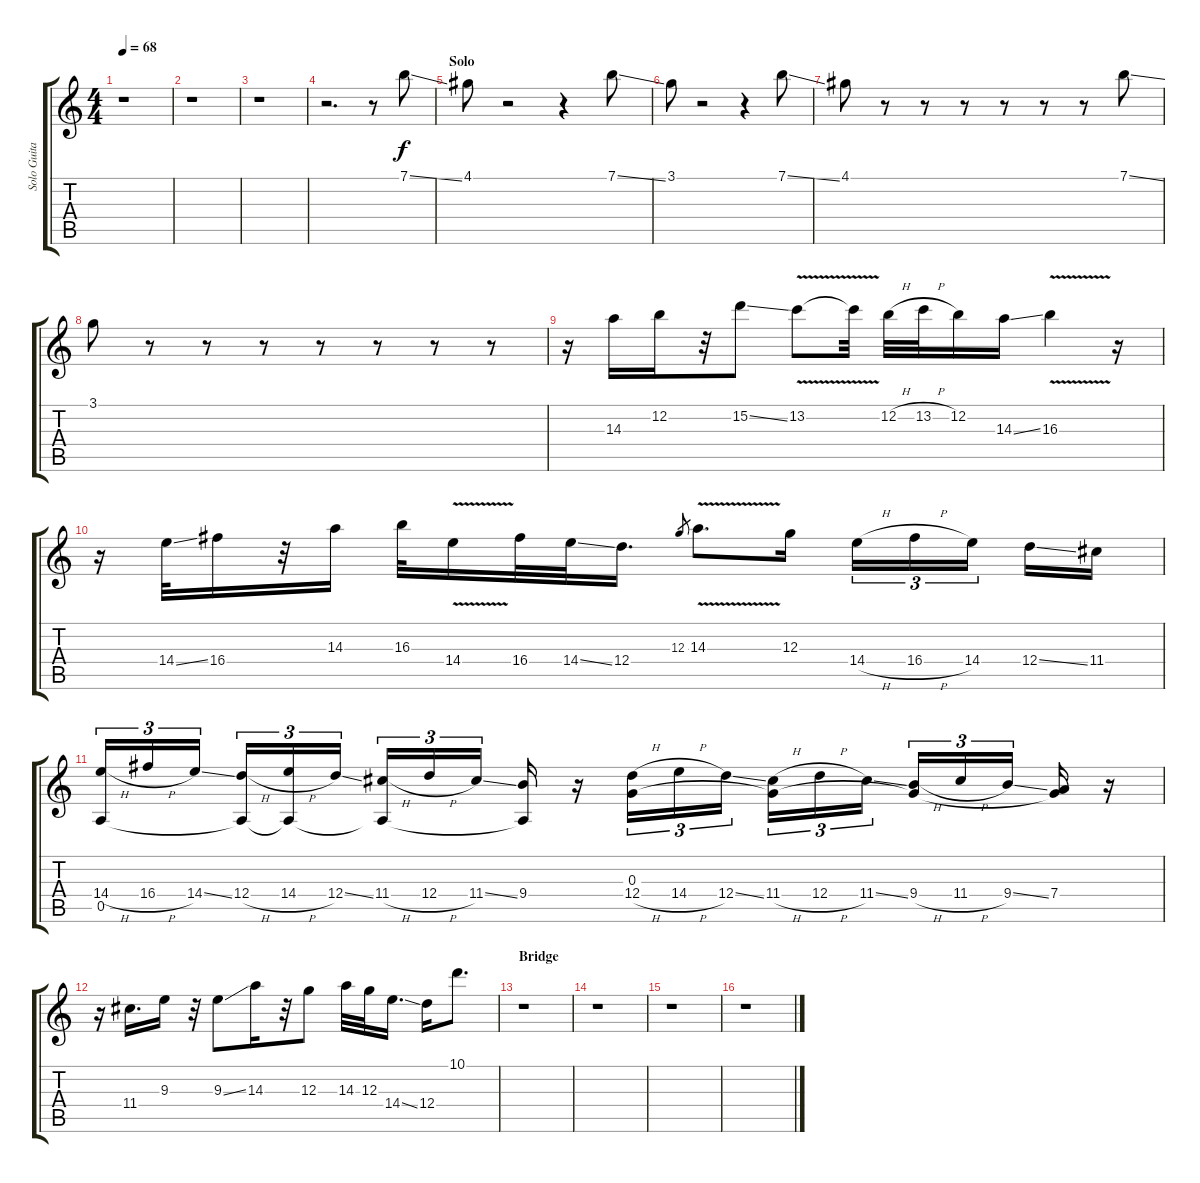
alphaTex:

\track ("Solo Guitar" "Solo Guita") {instrument distortionguitar}
\staff {score tabs}
\tuning (E4 B3 G3 D3 A2 E2) {hide}
\ts (4 4)
\tempo 68
\clef g2
\ks c
r.1{dy f} |
r.1 |
r.1 |
r.2{d} r.8 7.1{ss}.8 |
\section ("" "Solo")
4.1.8 r.2 r.4 7.1{ss}.8 |
3.1.8 r.2 r.4 7.1{ss}.8 |
4.1.8 r.8 r.8 r.8 r.8 r.8 r.8 7.1{ss}.8 |
3.1.8 r.8 r.8 r.8 r.8 r.8 r.8 r.8 |
r.16 14.3.16 12.2.16 r.32 15.2{ss}.8 13.2{v}.8 13.2{t}.32 12.2{h}.32 13.2{h}.32 12.2.16 14.3{ss}.16 16.3{v}.4 r.16 |
r.16 14.4{ss}.32 16.4.16 r.32 14.3.16 16.3.32 14.4{v}.16 16.4.32 14.4{ss}.32 12.4.16{d} 12.3.8{gr} 14.3{v}.8{d} 12.3.16 14.4{h}.16{tu (3 2)} 16.4{h}.16{tu (3 2)} 14.4.16{tu (3 2)} 12.4{ss}.16 11.4.16 |
(14.4{h} 0.5).16{tu (3 2)} 16.4{h}.16{tu (3 2)} 14.4{ss}.16{tu (3 2)} (12.4{h} 0.5{t}).16{tu (3 2)} (14.4{h} 0.5{t}).16{tu (3 2)} 12.4{ss}.16{tu (3 2)} (11.4{h} 0.5{t}).16{tu (3 2)} 12.4{h}.16{tu (3 2)} 11.4{ss}.16{tu (3 2)} (9.4 0.5{t}).16 r.16 (0.3 12.4{h}).16{tu (3 2)} 14.4{h}.16{tu (3 2)} 12.4{ss}.16{tu (3 2)} (0.3{t} 11.4{h}).16{tu (3 2)} 12.4{h}.16{tu (3 2)} 11.4{ss}.16{tu (3 2)} (0.3{t} 9.4{h}).16{tu (3 2)} 11.4{h}.16{tu (3 2)} 9.4{ss}.16{tu (3 2)} (0.3{t} 7.4).16 r.16 |
r.16 11.4.16{d} 9.3.16 r.32 9.3{ss}.8 14.3.16 r.32 12.3.8 14.3.32 12.3.32 14.4{ss}.16{d} 12.4.16 10.1.8{d} |
\section ("" "Bridge")
r.1 |
r.1 |
r.1 |
r.1
